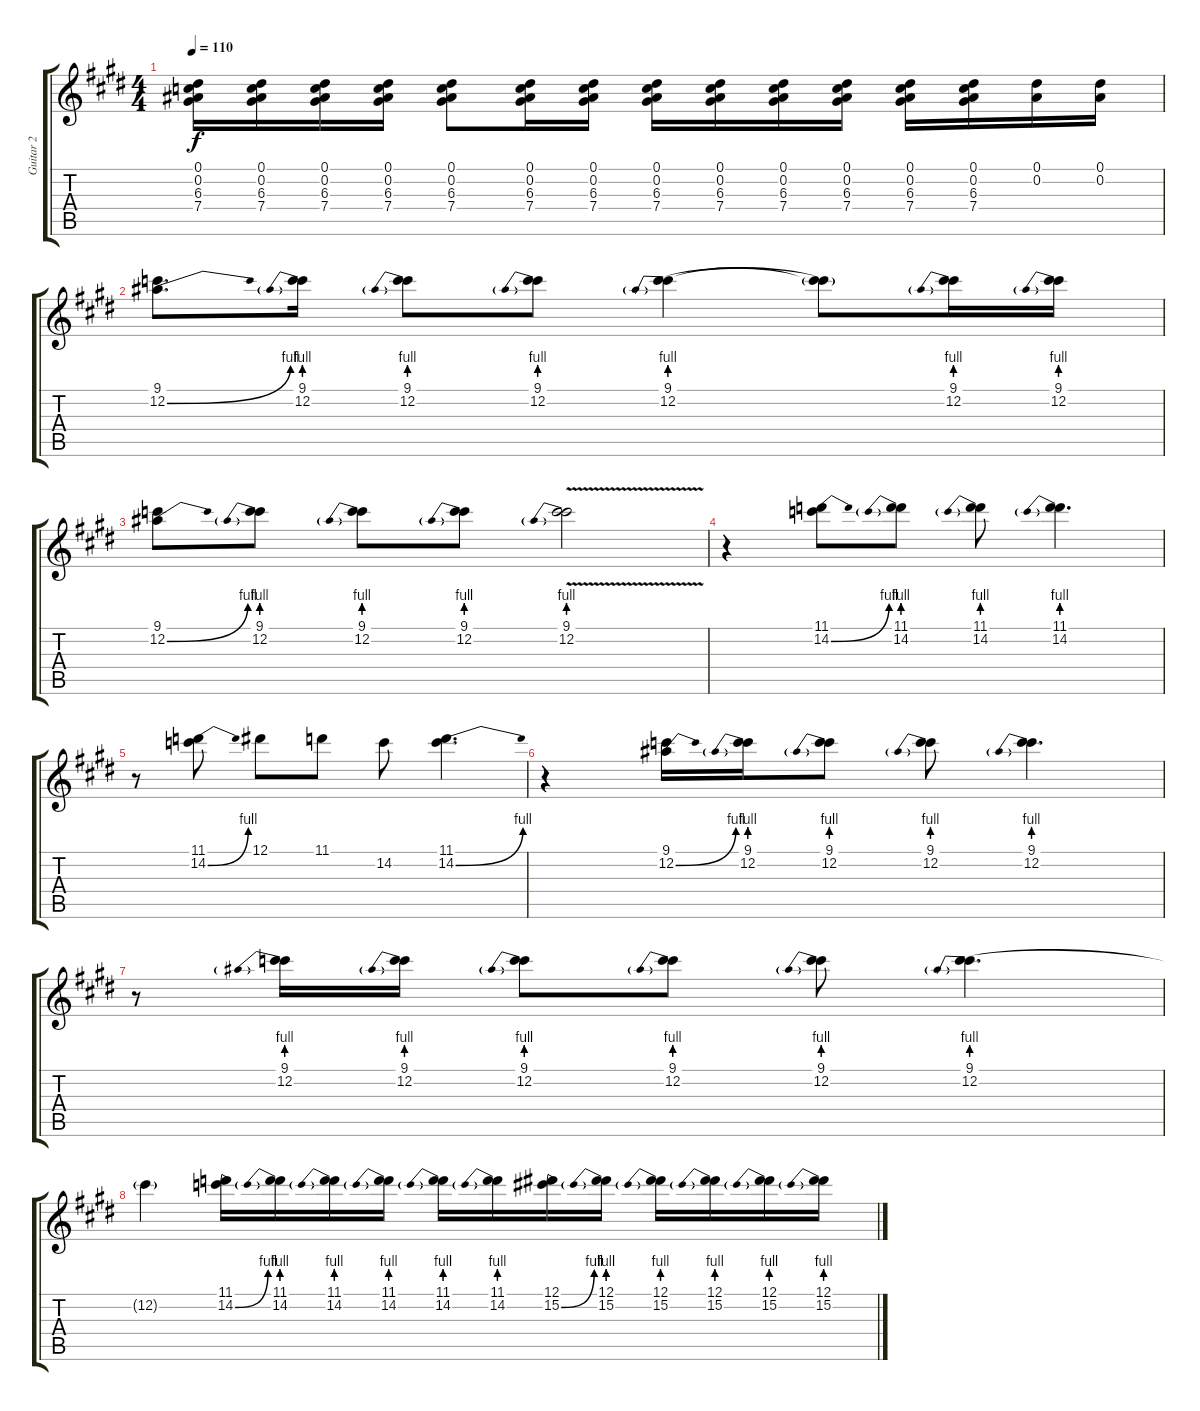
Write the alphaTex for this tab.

\track ("Guitar 2" "Guitar 2") {instrument overdrivenguitar}
\staff {score tabs}
\tuning (Eb4 Bb3 Gb3 Db3 Ab2 Eb2) {hide}
\ts (4 4)
\tempo 110
\clef g2
\ks c#minor
(0.1 0.2 6.3 7.4).16{dy f} (0.1 0.2 6.3 7.4).16 (0.1 0.2 6.3 7.4).16 (0.1 0.2 6.3 7.4).16 (0.1 0.2 6.3 7.4).8 (0.1 0.2 6.3 7.4).16 (0.1 0.2 6.3 7.4).16 (0.1 0.2 6.3 7.4).16 (0.1 0.2 6.3 7.4).16 (0.1 0.2 6.3 7.4).16 (0.1 0.2 6.3 7.4).16 (0.1 0.2 6.3 7.4).16 (0.1 0.2 6.3 7.4).16 (0.1 0.2).16 (0.1 0.2).16 |
(9.1 12.2{be (bend 0 0 60 4)}).8{d volume 11 instrument overdrivenguitar} (9.1 12.2{be (prebend 0 4 60 4)}).16 (9.1 12.2{be (prebend 0 4 60 4)}).8 (9.1 12.2{be (prebend 0 4 60 4)}).8 (9.1 12.2{be (prebend 0 4 60 4)}).4 (9.1{t} 12.2{t}).8 (9.1 12.2{be (prebend 0 4 60 4)}).16 (9.1 12.2{be (prebend 0 4 60 4)}).16 |
(9.1 12.2{be (bend 0 0 60 4)}).8 (9.1 12.2{be (prebend 0 4 60 4)}).8 (9.1 12.2{be (prebend 0 4 60 4)}).8 (9.1 12.2{be (prebend 0 4 60 4)}).8 (9.1 12.2{be (prebend 0 4 60 4) v}).2 |
r.4 (11.1 14.2{be (bend 0 0 60 4)}).8 (11.1 14.2{be (prebend 0 4 60 4)}).8 (11.1 14.2{be (prebend 0 4 60 4)}).8 (11.1 14.2{be (prebend 0 4 60 4)}).4{d} |
r.8 (11.1 14.2{be (bend 0 0 60 4)}).8 12.1.8 11.1.8 14.2.8 (11.1 14.2{be (bend 0 0 60 4)}).4{d} |
r.4 (9.1 12.2{be (bend 0 0 60 4)}).16 (9.1 12.2{be (prebend 0 4 60 4)}).16 (9.1 12.2{be (prebend 0 4 60 4)}).8 (9.1 12.2{be (prebend 0 4 60 4)}).8 (9.1 12.2{be (prebend 0 4 60 4)}).4{d} |
r.8 (9.1 12.2{be (prebend 0 4 60 4)}).16 (9.1 12.2{be (prebend 0 4 60 4)}).16 (9.1 12.2{be (prebend 0 4 60 4)}).8 (9.1 12.2{be (prebend 0 4 60 4)}).8 (9.1 12.2{be (prebend 0 4 60 4)}).8 (9.1 12.2{be (prebend 0 4 60 4)}).4{d} |
12.2{t}.4 (11.1 14.2{be (bend 0 0 60 4)}).16 (11.1 14.2{be (prebend 0 4 60 4)}).16 (11.1 14.2{be (prebend 0 4 60 4)}).16 (11.1 14.2{be (prebend 0 4 60 4)}).16 (11.1 14.2{be (prebend 0 4 60 4)}).16 (11.1 14.2{be (prebend 0 4 60 4)}).16 (12.1 15.2{be (bend 0 0 60 4)}).16 (12.1 15.2{be (prebend 0 4 60 4)}).16 (12.1 15.2{be (prebend 0 4 60 4)}).16 (12.1 15.2{be (prebend 0 4 60 4)}).16 (12.1 15.2{be (prebend 0 4 60 4)}).16 (12.1 15.2{be (prebend 0 4 60 4)}).16
